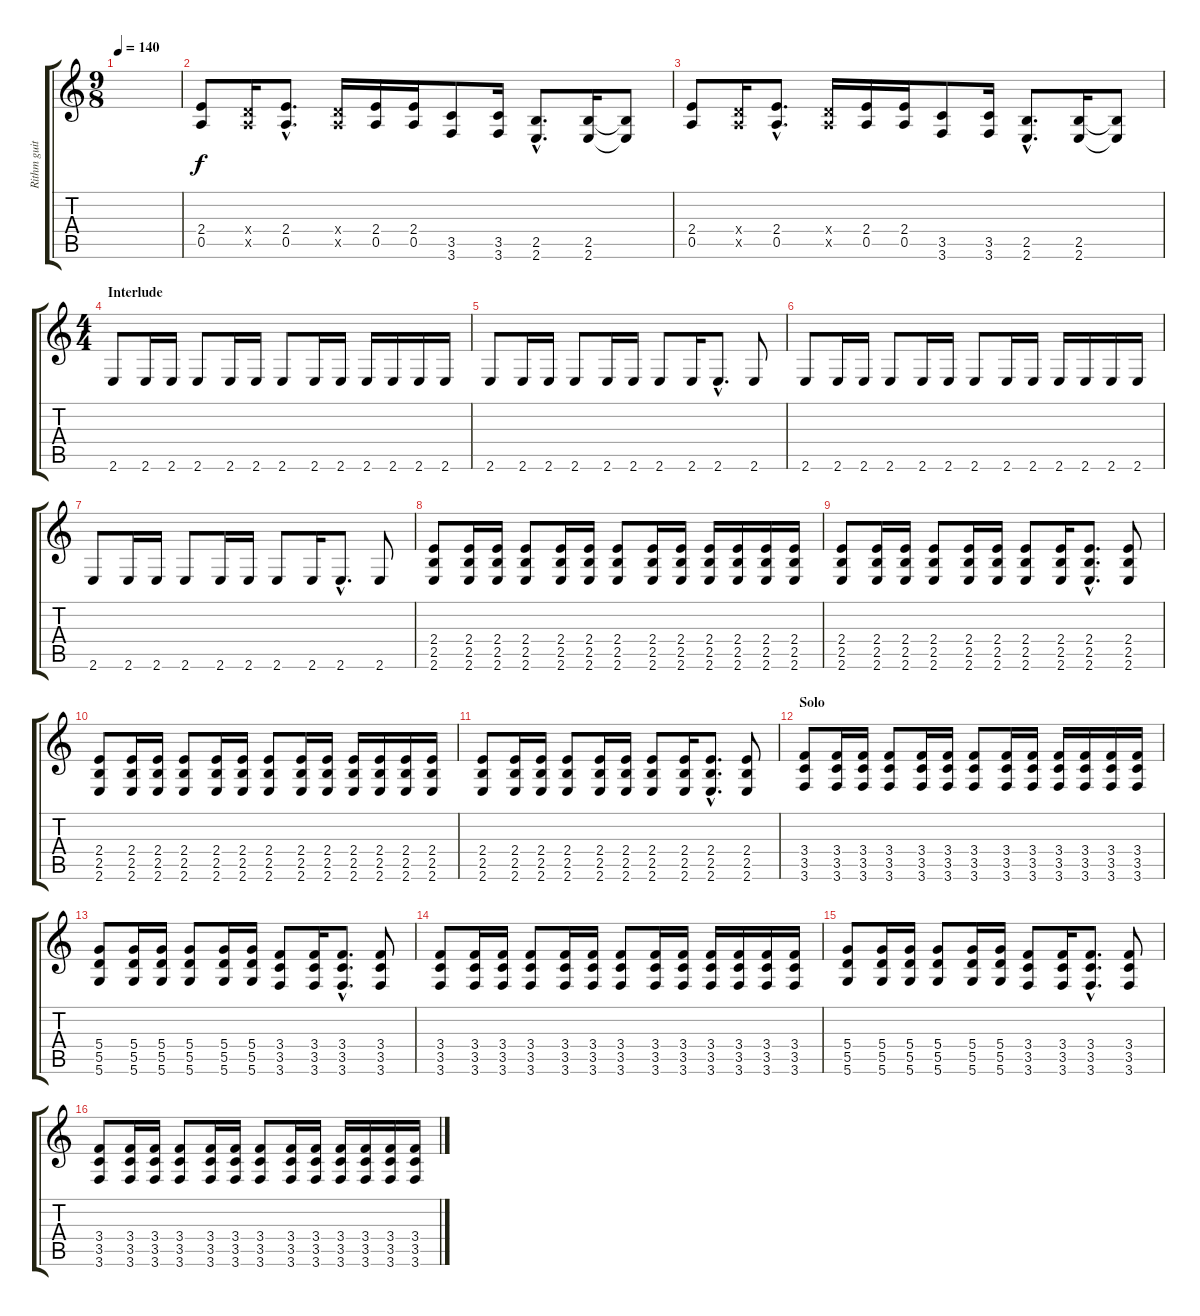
\track ("Rithm guitar" "Rithm guit") {instrument distortionguitar}
\staff {score tabs}
\tuning (E4 B3 G3 D3 A2 D2) {hide}
\ts (9 8)
\tempo 140
\clef g2
\ks c
|
(2.4 0.5).8 (0.4{x} 0.5{x}).16 (2.4{hac} 0.5{hac}).8{d} (0.4{x} 0.5{x}).16 (2.4 0.5).16 (2.4 0.5).16 (3.5 3.6).8 (3.5 3.6).16 (2.5{hac} 2.6{hac}).8{d} (2.5 2.6).16 (2.5{t} 2.6{t}).8 |
(2.4 0.5).8 (0.4{x} 0.5{x}).16 (2.4{hac} 0.5{hac}).8{d} (0.4{x} 0.5{x}).16 (2.4 0.5).16 (2.4 0.5).16 (3.5 3.6).8 (3.5 3.6).16 (2.5{hac} 2.6{hac}).8{d} (2.5 2.6).16 (2.5{t} 2.6{t}).8 |
\ts (4 4)
\section ("" "Interlude")
2.6.8 2.6.16 2.6.16 2.6.8 2.6.16 2.6.16 2.6.8 2.6.16 2.6.16 2.6.16 2.6.16 2.6.16 2.6.16 |
2.6.8 2.6.16 2.6.16 2.6.8 2.6.16 2.6.16 2.6.8 2.6.16 2.6{hac}.8{d} 2.6.8 |
2.6.8 2.6.16 2.6.16 2.6.8 2.6.16 2.6.16 2.6.8 2.6.16 2.6.16 2.6.16 2.6.16 2.6.16 2.6.16 |
2.6.8 2.6.16 2.6.16 2.6.8 2.6.16 2.6.16 2.6.8 2.6.16 2.6{hac}.8{d} 2.6.8 |
(2.4 2.5 2.6).8 (2.4 2.5 2.6).16 (2.4 2.5 2.6).16 (2.4 2.5 2.6).8 (2.4 2.5 2.6).16 (2.4 2.5 2.6).16 (2.4 2.5 2.6).8 (2.4 2.5 2.6).16 (2.4 2.5 2.6).16 (2.4 2.5 2.6).16 (2.4 2.5 2.6).16 (2.4 2.5 2.6).16 (2.4 2.5 2.6).16 |
(2.4 2.5 2.6).8 (2.4 2.5 2.6).16 (2.4 2.5 2.6).16 (2.4 2.5 2.6).8 (2.4 2.5 2.6).16 (2.4 2.5 2.6).16 (2.4 2.5 2.6).8 (2.4 2.5 2.6).16 (2.4{hac} 2.5{hac} 2.6{hac}).8{d} (2.4 2.5 2.6).8 |
(2.4 2.5 2.6).8 (2.4 2.5 2.6).16 (2.4 2.5 2.6).16 (2.4 2.5 2.6).8 (2.4 2.5 2.6).16 (2.4 2.5 2.6).16 (2.4 2.5 2.6).8 (2.4 2.5 2.6).16 (2.4 2.5 2.6).16 (2.4 2.5 2.6).16 (2.4 2.5 2.6).16 (2.4 2.5 2.6).16 (2.4 2.5 2.6).16 |
(2.4 2.5 2.6).8 (2.4 2.5 2.6).16 (2.4 2.5 2.6).16 (2.4 2.5 2.6).8 (2.4 2.5 2.6).16 (2.4 2.5 2.6).16 (2.4 2.5 2.6).8 (2.4 2.5 2.6).16 (2.4{hac} 2.5{hac} 2.6{hac}).8{d} (2.4 2.5 2.6).8 |
\section ("" "Solo")
(3.4 3.5 3.6).8 (3.4 3.5 3.6).16 (3.4 3.5 3.6).16 (3.4 3.5 3.6).8 (3.4 3.5 3.6).16 (3.4 3.5 3.6).16 (3.4 3.5 3.6).8 (3.4 3.5 3.6).16 (3.4 3.5 3.6).16 (3.4 3.5 3.6).16 (3.4 3.5 3.6).16 (3.4 3.5 3.6).16 (3.4 3.5 3.6).16 |
(5.4 5.5 5.6).8 (5.4 5.5 5.6).16 (5.4 5.5 5.6).16 (5.4 5.5 5.6).8 (5.4 5.5 5.6).16 (5.4 5.5 5.6).16 (3.4 3.5 3.6).8 (3.4 3.5 3.6).16 (3.4{hac} 3.5{hac} 3.6{hac}).8{d} (3.4 3.5 3.6).8 |
(3.4 3.5 3.6).8 (3.4 3.5 3.6).16 (3.4 3.5 3.6).16 (3.4 3.5 3.6).8 (3.4 3.5 3.6).16 (3.4 3.5 3.6).16 (3.4 3.5 3.6).8 (3.4 3.5 3.6).16 (3.4 3.5 3.6).16 (3.4 3.5 3.6).16 (3.4 3.5 3.6).16 (3.4 3.5 3.6).16 (3.4 3.5 3.6).16 |
(5.4 5.5 5.6).8 (5.4 5.5 5.6).16 (5.4 5.5 5.6).16 (5.4 5.5 5.6).8 (5.4 5.5 5.6).16 (5.4 5.5 5.6).16 (3.4 3.5 3.6).8 (3.4 3.5 3.6).16 (3.4{hac} 3.5{hac} 3.6{hac}).8{d} (3.4 3.5 3.6).8 |
(3.4 3.5 3.6).8 (3.4 3.5 3.6).16 (3.4 3.5 3.6).16 (3.4 3.5 3.6).8 (3.4 3.5 3.6).16 (3.4 3.5 3.6).16 (3.4 3.5 3.6).8 (3.4 3.5 3.6).16 (3.4 3.5 3.6).16 (3.4 3.5 3.6).16 (3.4 3.5 3.6).16 (3.4 3.5 3.6).16 (3.4 3.5 3.6).16
